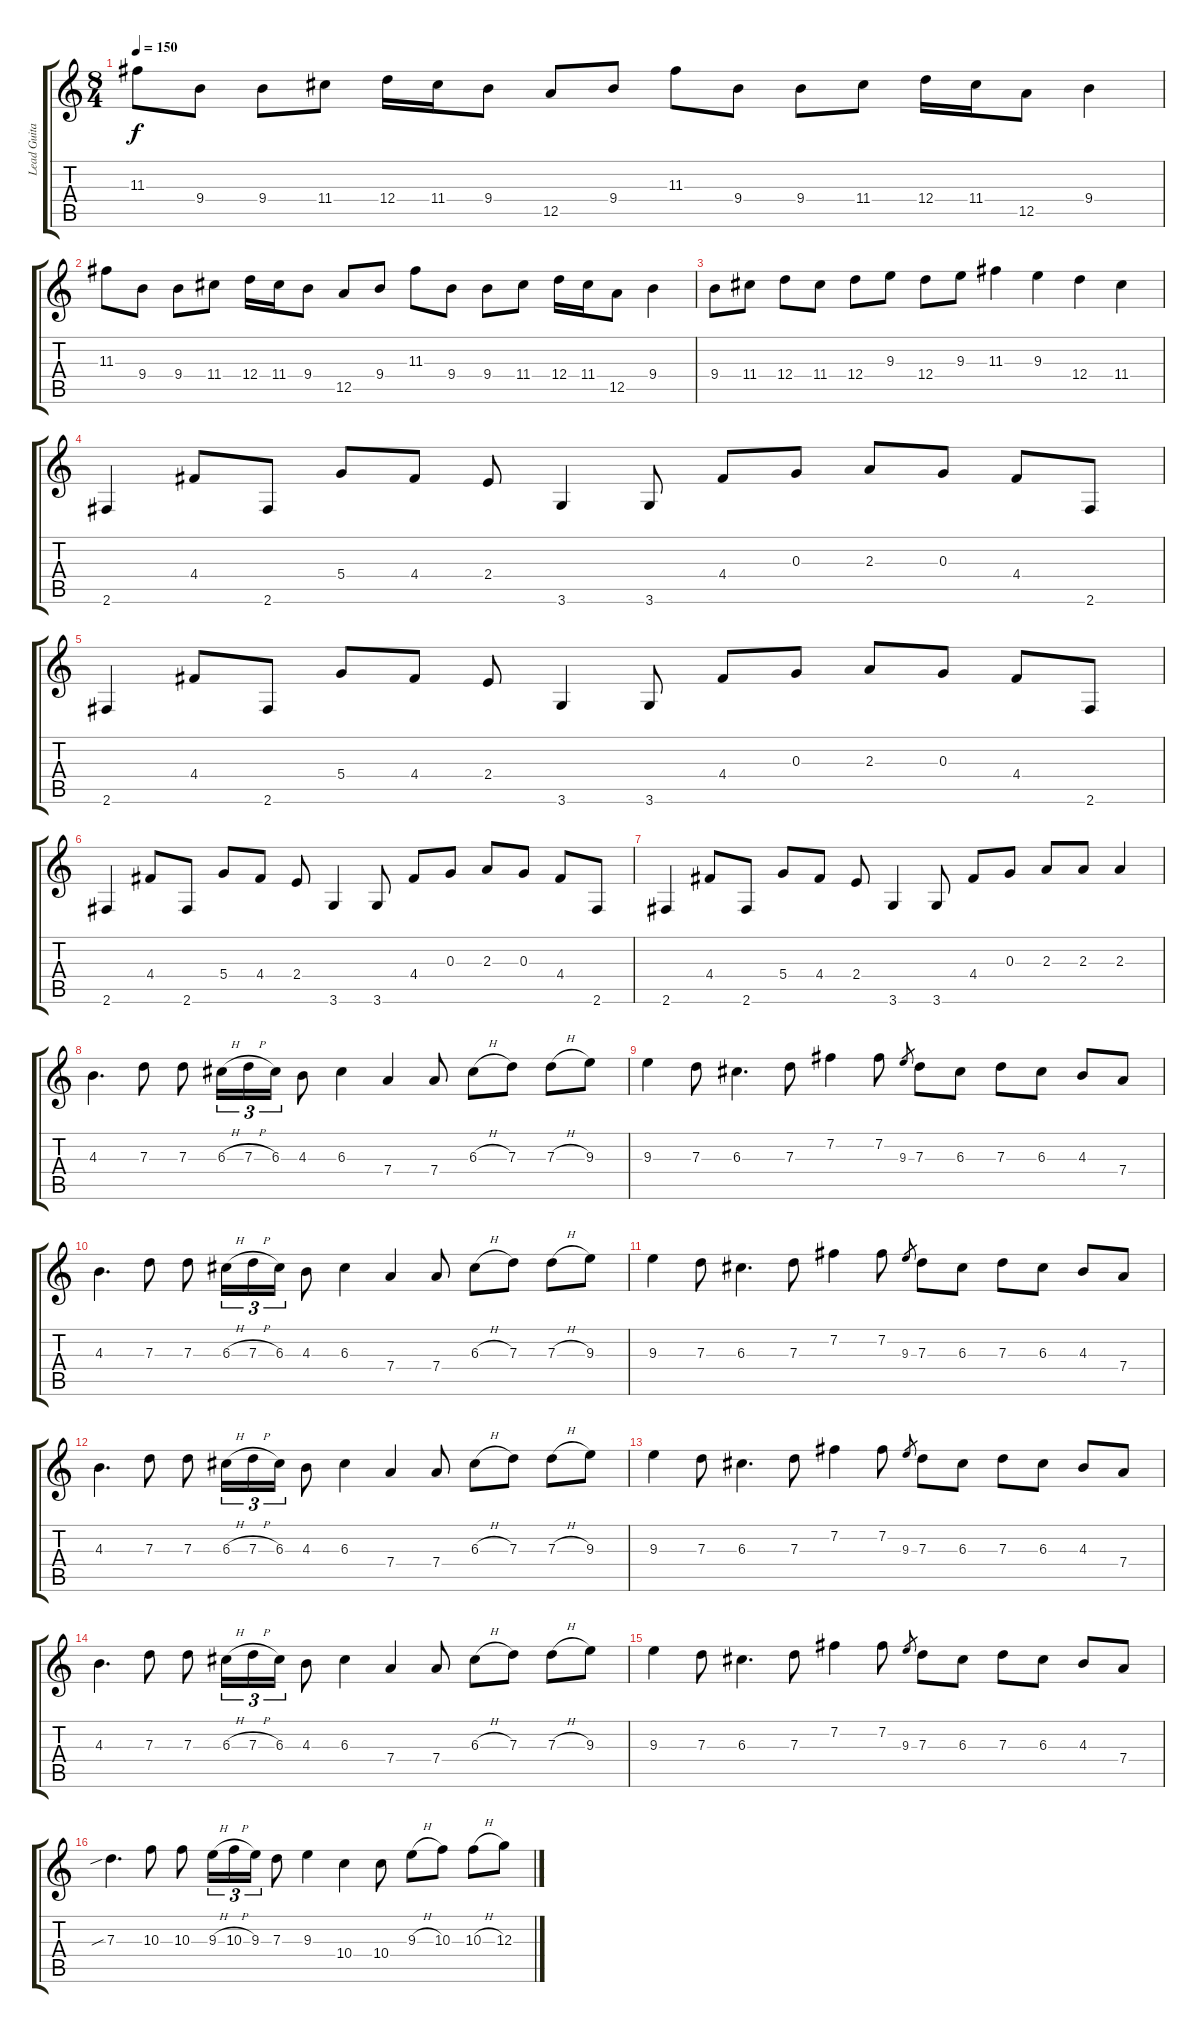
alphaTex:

\track ("Lead Guitar" "Lead Guita") {instrument distortionguitar}
\staff {score tabs}
\tuning (E4 B3 G3 D3 A2 E2) {hide}
\ts (8 4)
\tempo 150
\clef g2
\ks c
11.3.8{dy f} 9.4.8 9.4.8 11.4.8 12.4.16 11.4.16 9.4.8 12.5.8 9.4.8 11.3.8 9.4.8 9.4.8 11.4.8 12.4.16 11.4.16 12.5.8 9.4.4 |
11.3.8 9.4.8 9.4.8 11.4.8 12.4.16 11.4.16 9.4.8 12.5.8 9.4.8 11.3.8 9.4.8 9.4.8 11.4.8 12.4.16 11.4.16 12.5.8 9.4.4 |
9.4.8 11.4.8 12.4.8 11.4.8 12.4.8 9.3.8 12.4.8 9.3.8 11.3.4 9.3.4 12.4.4 11.4.4 |
2.6.4 4.4.8 2.6.8 5.4.8 4.4.8 2.4.8 3.6.4 3.6.8 4.4.8 0.3.8 2.3.8 0.3.8 4.4.8 2.6.8 |
2.6.4 4.4.8 2.6.8 5.4.8 4.4.8 2.4.8 3.6.4 3.6.8 4.4.8 0.3.8 2.3.8 0.3.8 4.4.8 2.6.8 |
2.6.4 4.4.8 2.6.8 5.4.8 4.4.8 2.4.8 3.6.4 3.6.8 4.4.8 0.3.8 2.3.8 0.3.8 4.4.8 2.6.8 |
2.6.4 4.4.8 2.6.8 5.4.8 4.4.8 2.4.8 3.6.4 3.6.8 4.4.8 0.3.8 2.3.8 2.3.8 2.3.4 |
4.3.4{d} 7.3.8 7.3.8 6.3{h}.16{tu (3 2)} 7.3{h}.16{tu (3 2)} 6.3.16{tu (3 2)} 4.3.8 6.3.4 7.4.4 7.4.8 6.3{h}.8 7.3.8 7.3{h}.8 9.3.8 |
9.3.4 7.3.8 6.3.4{d} 7.3.8 7.2.4 7.2.8 9.3.8{gr} 7.3.8 6.3.8 7.3.8 6.3.8 4.3.8 7.4.8 |
4.3.4{d} 7.3.8 7.3.8 6.3{h}.16{tu (3 2)} 7.3{h}.16{tu (3 2)} 6.3.16{tu (3 2)} 4.3.8 6.3.4 7.4.4 7.4.8 6.3{h}.8 7.3.8 7.3{h}.8 9.3.8 |
9.3.4 7.3.8 6.3.4{d} 7.3.8 7.2.4 7.2.8 9.3.8{gr} 7.3.8 6.3.8 7.3.8 6.3.8 4.3.8 7.4.8 |
4.3.4{d} 7.3.8 7.3.8 6.3{h}.16{tu (3 2)} 7.3{h}.16{tu (3 2)} 6.3.16{tu (3 2)} 4.3.8 6.3.4 7.4.4 7.4.8 6.3{h}.8 7.3.8 7.3{h}.8 9.3.8 |
9.3.4 7.3.8 6.3.4{d} 7.3.8 7.2.4 7.2.8 9.3.8{gr} 7.3.8 6.3.8 7.3.8 6.3.8 4.3.8 7.4.8 |
4.3.4{d} 7.3.8 7.3.8 6.3{h}.16{tu (3 2)} 7.3{h}.16{tu (3 2)} 6.3.16{tu (3 2)} 4.3.8 6.3.4 7.4.4 7.4.8 6.3{h}.8 7.3.8 7.3{h}.8 9.3.8 |
9.3.4 7.3.8 6.3.4{d} 7.3.8 7.2.4 7.2.8 9.3.8{gr} 7.3.8 6.3.8 7.3.8 6.3.8 4.3.8 7.4.8 |
7.3{sib}.4{d} 10.3.8 10.3.8 9.3{h}.16{tu (3 2)} 10.3{h}.16{tu (3 2)} 9.3.16{tu (3 2)} 7.3.8 9.3.4 10.4.4 10.4.8 9.3{h}.8 10.3.8 10.3{h}.8 12.3.8
